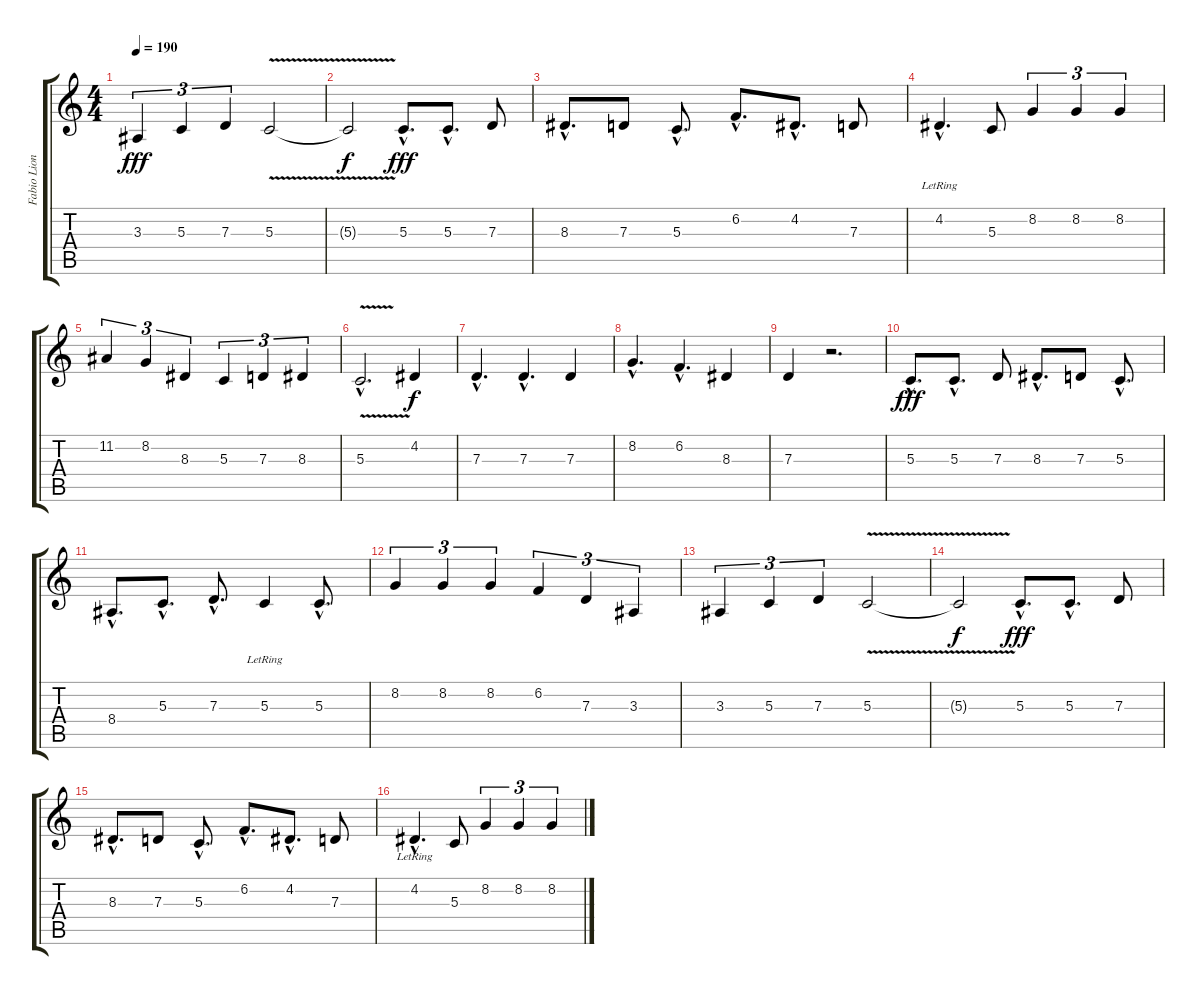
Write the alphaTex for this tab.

\track ("Fabio Lione" "Fabio Lion") {instrument clarinet}
\staff {score tabs}
\tuning (E4 B3 G3 D3 A2 E2) {hide}
\ts (4 4)
\tempo 190
\clef g2
\ks c
3.3.4{tu (3 2) dy fff} 5.3.4{tu (3 2)} 7.3.4{tu (3 2)} 5.3{v}.2 |
5.3{v t}.2{dy f} 5.3{hac}.8{d dy fff} 5.3{hac}.8{d} 7.3.8 |
8.3{hac}.8{d} 7.3.8 5.3{hac}.8{d} 6.2{hac}.8{d} 4.2{hac}.8{d} 7.3.8 |
4.2{hac lr}.4{d} 5.3.8 8.2.4{tu (3 2)} 8.2.4{tu (3 2)} 8.2.4{tu (3 2)} |
11.2.4{tu (3 2)} 8.2.4{tu (3 2)} 8.3.4{tu (3 2)} 5.3.4{tu (3 2)} 7.3.4{tu (3 2)} 8.3.4{tu (3 2)} |
5.3{v hac}.2{d} 4.2.4{dy f} |
7.3{hac}.4{d} 7.3{hac}.4{d} 7.3.4 |
8.2{hac}.4{d} 6.2{hac}.4{d} 8.3.4 |
7.3.4 r.2{d} |
5.3{hac}.8{d dy fff} 5.3{hac}.8{d} 7.3.8 8.3{hac}.8{d} 7.3.8 5.3{hac}.8{d} |
8.4{hac}.8{d} 5.3{hac}.8{d} 7.3{hac}.8{d} 5.3{lr}.4 5.3{hac}.8{d} |
8.2.4{tu (3 2)} 8.2.4{tu (3 2)} 8.2.4{tu (3 2)} 6.2.4{tu (3 2)} 7.3.4{tu (3 2)} 3.3.4{tu (3 2)} |
3.3.4{tu (3 2)} 5.3.4{tu (3 2)} 7.3.4{tu (3 2)} 5.3{v}.2 |
5.3{v t}.2{dy f} 5.3{hac}.8{d dy fff} 5.3{hac}.8{d} 7.3.8 |
8.3{hac}.8{d} 7.3.8 5.3{hac}.8{d} 6.2{hac}.8{d} 4.2{hac}.8{d} 7.3.8 |
4.2{hac lr}.4{d} 5.3.8 8.2.4{tu (3 2)} 8.2.4{tu (3 2)} 8.2.4{tu (3 2)}
